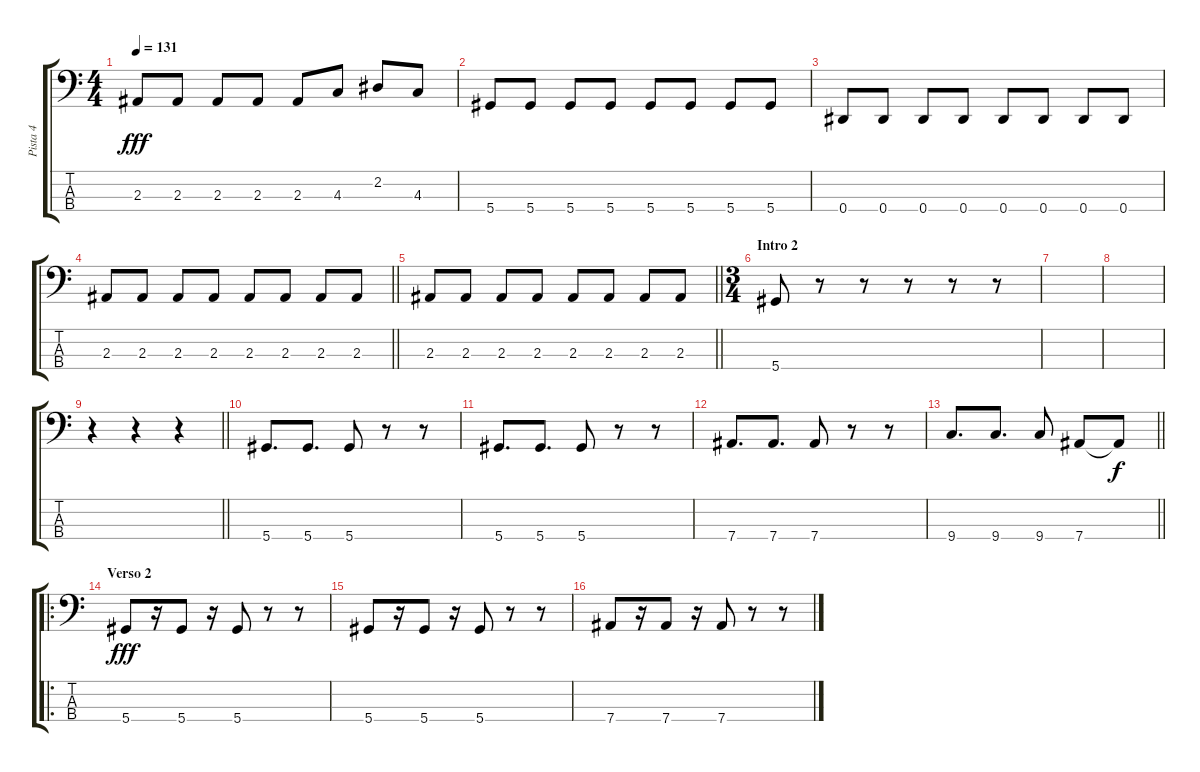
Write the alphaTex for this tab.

\track ("Pista 4" "Pista 4") {instrument electricbasspick}
\staff {score tabs}
\tuning (Gb2 Db2 Ab1 Eb1) {hide}
\ts (4 4)
\tempo 131
\clef f4
\ks c
2.3.8{dy fff} 2.3.8 2.3.8 2.3.8 2.3.8 4.3.8 2.2.8 4.3.8 |
5.4.8 5.4.8 5.4.8 5.4.8 5.4.8 5.4.8 5.4.8 5.4.8 |
0.4.8 0.4.8 0.4.8 0.4.8 0.4.8 0.4.8 0.4.8 0.4.8 |
\barLineRight lightlight
2.3.8 2.3.8 2.3.8 2.3.8 2.3.8 2.3.8 2.3.8 2.3.8 |
\barLineRight lightlight
2.3.8 2.3.8 2.3.8 2.3.8 2.3.8 2.3.8 2.3.8 2.3.8 |
\ts (3 4)
\section ("" "Intro 2")
5.4.8 r.8 r.8 r.8 r.8 r.8 |
|
|
\barLineRight lightlight
r.4 r.4 r.4 |
5.4.8{d} 5.4.8{d} 5.4.8 r.8 r.8 |
5.4.8{d} 5.4.8{d} 5.4.8 r.8 r.8 |
7.4.8{d} 7.4.8{d} 7.4.8 r.8 r.8 |
\barLineRight lightlight
9.4.8{d} 9.4.8{d} 9.4.8 7.4.8 7.4{t}.8{dy f} |
\ro
\section ("" "Verso 2")
5.4.8{dy fff} r.16 5.4.8 r.16 5.4.8 r.8 r.8 |
5.4.8 r.16 5.4.8 r.16 5.4.8 r.8 r.8 |
7.4.8 r.16 7.4.8 r.16 7.4.8 r.8 r.8
